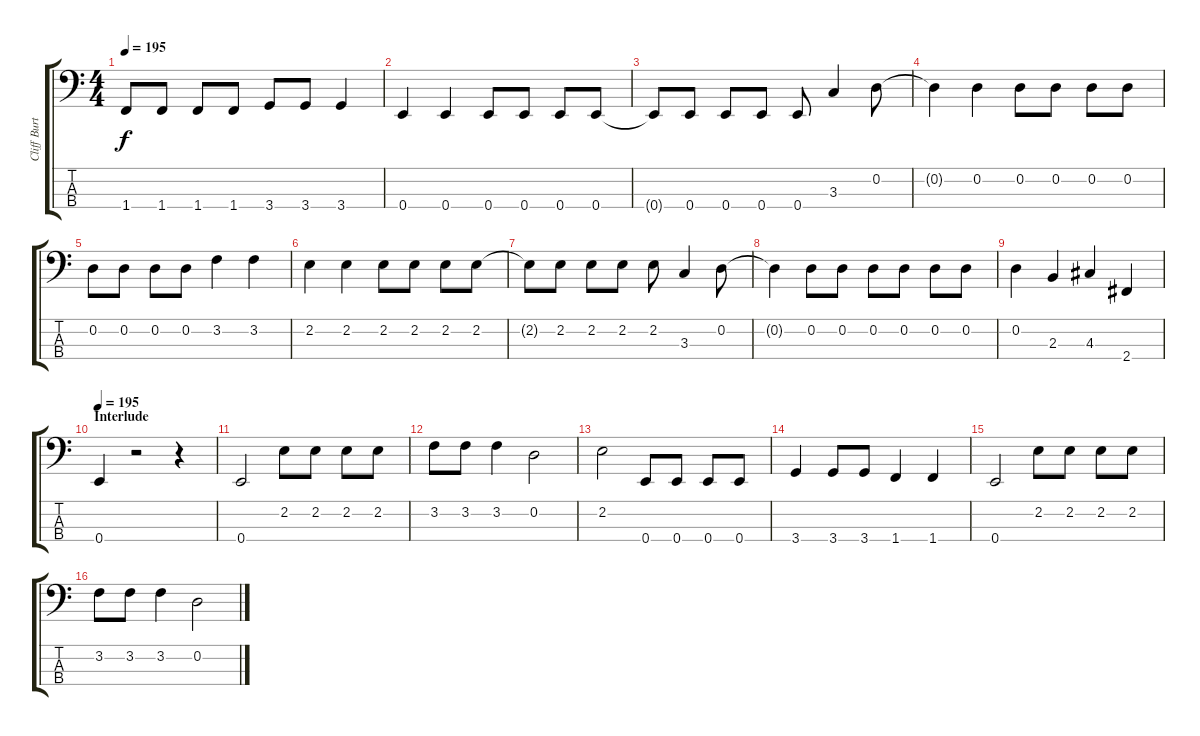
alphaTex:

\track ("Cliff Burton (Bass)" "Cliff Burt") {instrument electricbasspick}
\staff {score tabs}
\tuning (G2 D2 A1 E1) {hide}
\ts (4 4)
\tempo 195
\clef f4
\ks c
1.4.8{dy f} 1.4.8 1.4.8 1.4.8 3.4.8 3.4.8 3.4.4 |
0.4.4 0.4.4 0.4.8 0.4.8 0.4.8 0.4.8 |
0.4{t}.8 0.4.8 0.4.8 0.4.8 0.4.8 3.3.4 0.2.8 |
0.2{t}.4 0.2.4 0.2.8 0.2.8 0.2.8 0.2.8 |
0.2.8 0.2.8 0.2.8 0.2.8 3.2.4 3.2.4 |
2.2.4 2.2.4 2.2.8 2.2.8 2.2.8 2.2.8 |
2.2{t}.8 2.2.8 2.2.8 2.2.8 2.2.8 3.3.4 0.2.8 |
0.2{t}.4 0.2.8 0.2.8 0.2.8 0.2.8 0.2.8 0.2.8 |
0.2.4 2.3.4 4.3.4 2.4.4 |
\section ("" "Interlude")
\tempo 195
0.4.4 r.2 r.4 |
0.4.2 2.2.8 2.2.8 2.2.8 2.2.8 |
3.2.8 3.2.8 3.2.4 0.2.2 |
2.2.2 0.4.8 0.4.8 0.4.8 0.4.8 |
3.4.4 3.4.8 3.4.8 1.4.4 1.4.4 |
0.4.2 2.2.8 2.2.8 2.2.8 2.2.8 |
3.2.8 3.2.8 3.2.4 0.2.2
